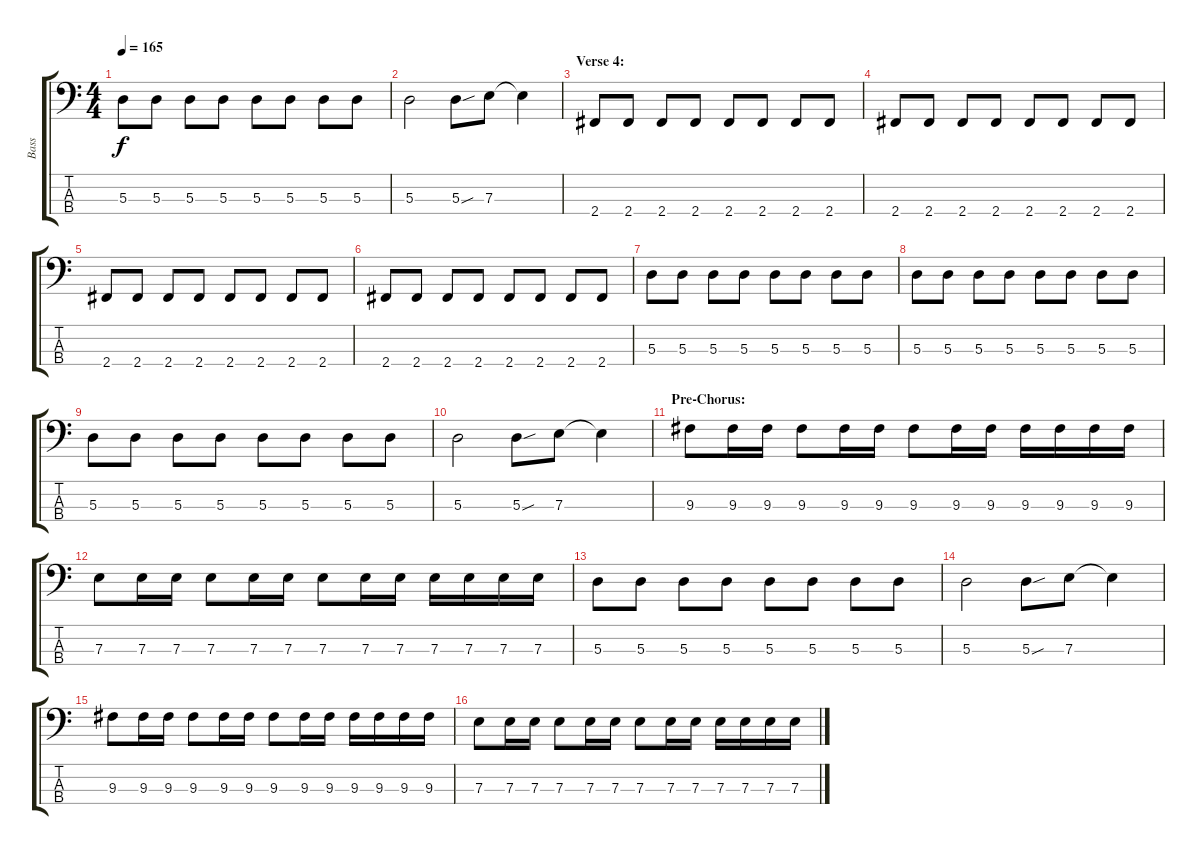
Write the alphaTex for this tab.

\track ("Bass" "Bass") {instrument electricbassfinger}
\staff {score tabs}
\tuning (G2 D2 A1 E1) {hide}
\ts (4 4)
\tempo 165
\clef f4
\ks c
5.3.8{dy f} 5.3.8 5.3.8 5.3.8 5.3.8 5.3.8 5.3.8 5.3.8 |
5.3.2 5.3{sou}.8 7.3.8 7.3{t}.4 |
\section ("" "Verse 4:")
2.4.8 2.4.8 2.4.8 2.4.8 2.4.8 2.4.8 2.4.8 2.4.8 |
2.4.8 2.4.8 2.4.8 2.4.8 2.4.8 2.4.8 2.4.8 2.4.8 |
2.4.8 2.4.8 2.4.8 2.4.8 2.4.8 2.4.8 2.4.8 2.4.8 |
2.4.8 2.4.8 2.4.8 2.4.8 2.4.8 2.4.8 2.4.8 2.4.8 |
5.3.8 5.3.8 5.3.8 5.3.8 5.3.8 5.3.8 5.3.8 5.3.8 |
5.3.8 5.3.8 5.3.8 5.3.8 5.3.8 5.3.8 5.3.8 5.3.8 |
5.3.8 5.3.8 5.3.8 5.3.8 5.3.8 5.3.8 5.3.8 5.3.8 |
5.3.2 5.3{sou}.8 7.3.8 7.3{t}.4 |
\section ("" "Pre-Chorus:")
9.3.8 9.3.16 9.3.16 9.3.8 9.3.16 9.3.16 9.3.8 9.3.16 9.3.16 9.3.16 9.3.16 9.3.16 9.3.16 |
7.3.8 7.3.16 7.3.16 7.3.8 7.3.16 7.3.16 7.3.8 7.3.16 7.3.16 7.3.16 7.3.16 7.3.16 7.3.16 |
5.3.8 5.3.8 5.3.8 5.3.8 5.3.8 5.3.8 5.3.8 5.3.8 |
5.3.2 5.3{sou}.8 7.3.8 7.3{t}.4 |
9.3.8 9.3.16 9.3.16 9.3.8 9.3.16 9.3.16 9.3.8 9.3.16 9.3.16 9.3.16 9.3.16 9.3.16 9.3.16 |
7.3.8 7.3.16 7.3.16 7.3.8 7.3.16 7.3.16 7.3.8 7.3.16 7.3.16 7.3.16 7.3.16 7.3.16 7.3.16
